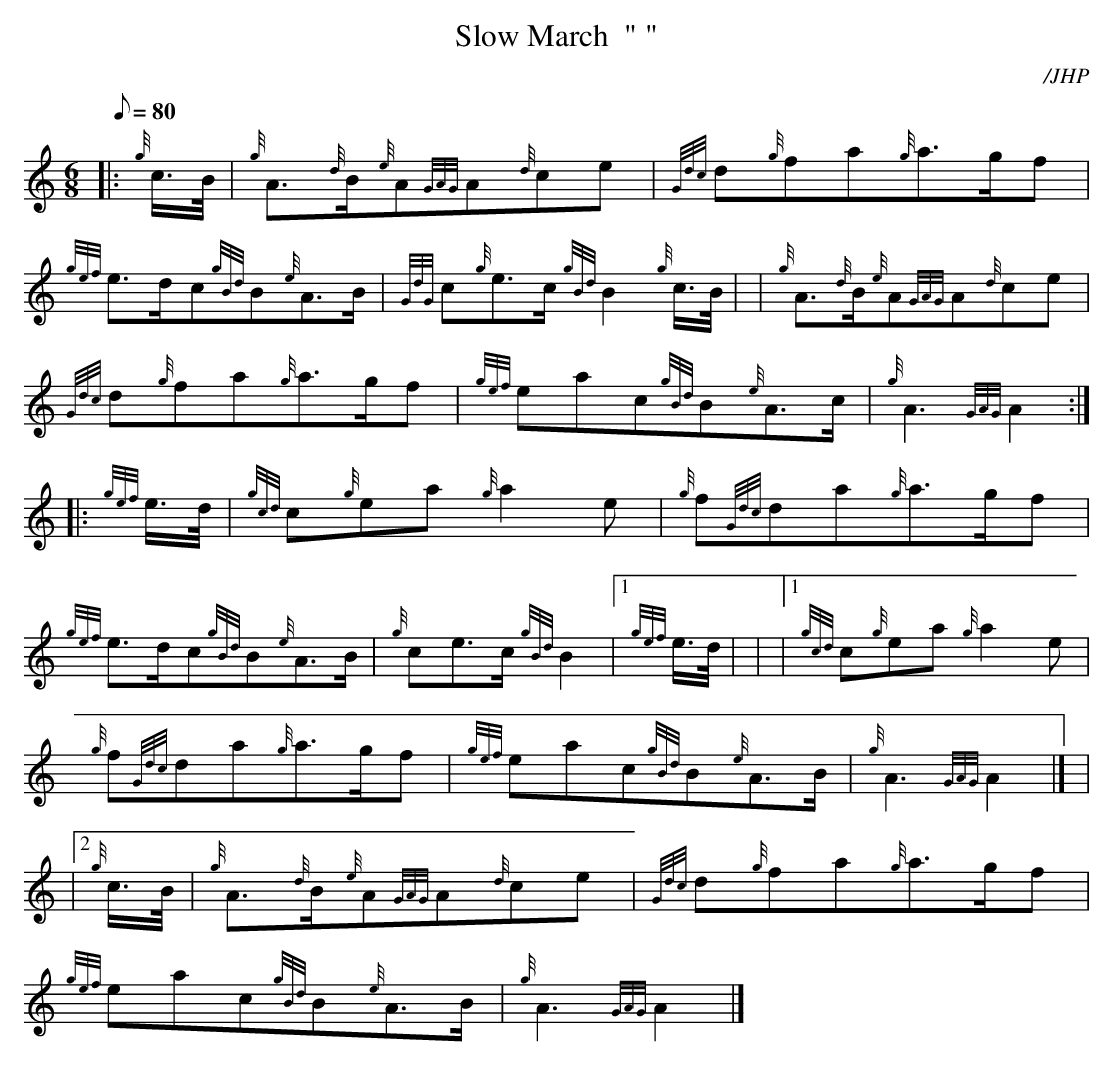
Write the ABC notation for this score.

X:1
T:Slow March  " "
M:6/8
L:1/8
Q:80
C:/JHP
K:HP
|: {g}c3/4B/4 | \
{g}A3/2{d}B/2{e}A{GAG}A{d}ce | \
{Gdc}d{g}fa{g}a3/2g/2f |
{gef}e3/2d/2c{gBd}B{e}A3/2B/2 | \
{GdG}c{g}e3/2c/2{gBd}B2{g}c3/4B/4 | | \
{g}A3/2{d}B/2{e}A{GAG}A{d}ce |
{Gdc}d{g}fa{g}a3/2g/2f | \
{gef}eac{gBd}B{e}A3/2c/2 | \
{g}A3{GAG}A2 ::
{gef}e3/4d/4 | \
{gcd}c{g}ea{g}a2e | \
{g}f{Gdc}da{g}a3/2g/2f |
{gef}e3/2d/2c{gBd}B{e}A3/2B/2 | \
{g}ce3/2c/2{gBd}B2|1 {gef}e3/4d/4 | | \
|1 {gcd}c{g}ea{g}a2e |
{g}f{Gdc}da{g}a3/2g/2f | \
{gef}eac{gBd}B{e}A3/2B/2 | \
{g}A3{GAG}A2|] |
|2 {g}c3/4B/4 | \
{g}A3/2{d}B/2{e}A{GAG}A{d}ce | \
{Gdc}d{g}fa{g}a3/2g/2f |
{gef}eac{gBd}B{e}A3/2B/2 | \
{g}A3{GAG}A2|]
